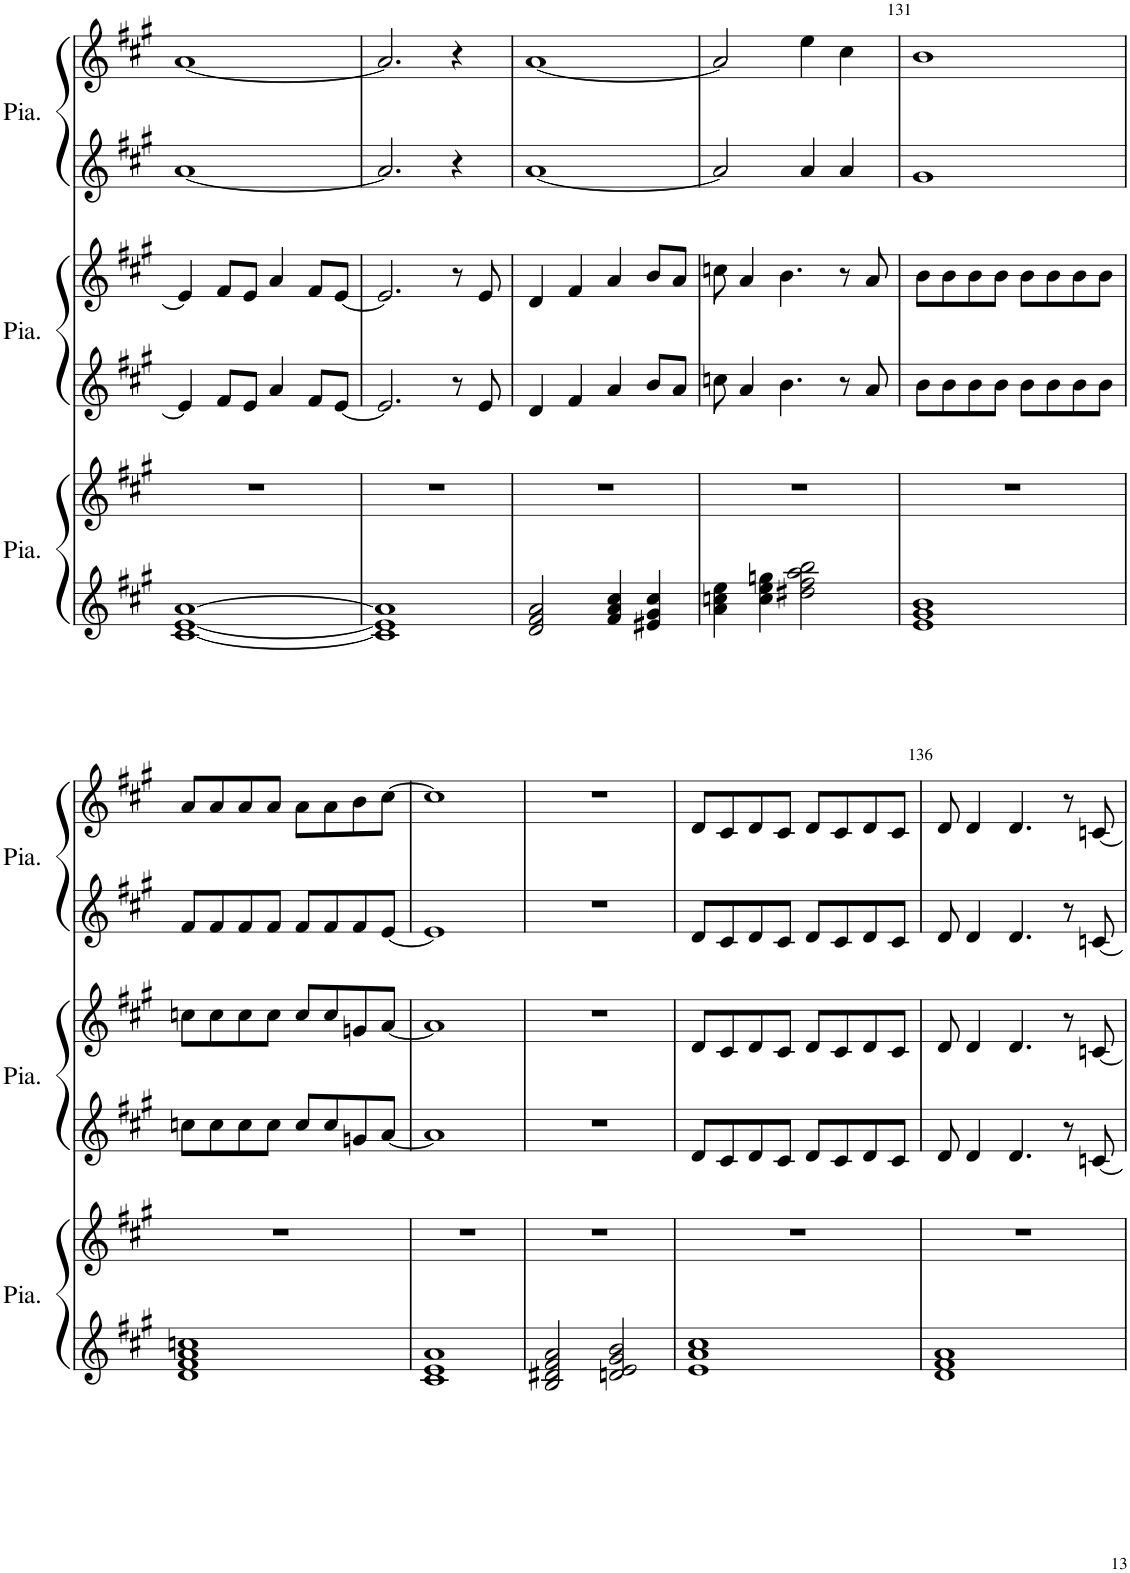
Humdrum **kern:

**kern	**kern	**kern	**kern	**kern	**kern
*part3	*part3	*part2	*part2	*part1	*part1
*staff6	*staff5	*staff4	*staff3	*staff2	*staff1
*I"Piano	*	*I"Piano	*	*I"Piano	*
*I'Pia.	*	*I'Pia.	*	*I'Pia.	*
!!LO:PB:g=z
*clefG2	*clefG2	*clefG2	*clefG2	*clefG2	*clefG2
*k[f#c#g#]	*k[f#c#g#]	*k[f#c#g#]	*k[f#c#g#]	*k[f#c#g#]	*k[f#c#g#]
*M4/4	*M4/4	*M4/4	*M4/4	*M4/4	*M4/4
*met(c)	*met(c)	*met(c)	*met(c)	*met(c)	*met(c)
=127	=127	=127	=127	=127	=127
[1c# [1e [1a	1r	4e/]	4e/]	[1a	[1a
.	.	8f#/L	8f#/L	.	.
.	.	8e/J	8e/J	.	.
.	.	4a/	4a/	.	.
.	.	8f#/L	8f#/L	.	.
.	.	[8e/J	[8e/J	.	.
=128	=128	=128	=128	=128	=128
1c#] 1e] 1a]	1r	2.e/]	2.e/]	2.a/]	2.a/]
.	.	8r	8r	4r	4r
.	.	8e/	8e/	.	.
=129	=129	=129	=129	=129	=129
2d/ 2f#/ 2a/	1r	4d/	4d/	[1a	[1a
.	.	4f#/	4f#/	.	.
4f#/ 4a/ 4cc#/	.	4a/	4a/	.	.
4e#X/ 4g#/ 4cc#/	.	8b/L	8b/L	.	.
.	.	8a/J	8a/J	.	.
=130	=130	=130	=130	=130	=130
4a\ 4ccn\ 4ee\	1r	8ccn\	8ccn\	2a/]	2a/]
.	.	4a/	4a/	.	.
4cc\ 4ee\ 4ggn\	.	.	.	.	.
.	.	4.b\	4.b\	.	.
2dd#X\ 2ff#\ 2aa\ 2bb\	.	.	.	4a/	4ee\
.	.	8r	8r	4a/	4cc#\
.	.	8a/	8a/	.	.
=131	=131	=131	=131	=131	=131
1e 1g# 1b	1r	8b\L	8b\L	1g#	1b
.	.	8b\	8b\	.	.
.	.	8b\	8b\	.	.
.	.	8b\J	8b\J	.	.
.	.	8b\L	8b\L	.	.
.	.	8b\	8b\	.	.
.	.	8b\	8b\	.	.
.	.	8b\J	8b\J	.	.
!!LO:LB:g=z
=132	=132	=132	=132	=132	=132
1d 1f# 1a 1ccn	1r	8ccn\L	8ccn\L	8f#/L	8a/L
.	.	8cc\	8cc\	8f#/	8a/
.	.	8cc\	8cc\	8f#/	8a/
.	.	8cc\J	8cc\J	8f#/J	8a/J
.	.	8cc/L	8cc/L	8f#/L	8a\L
.	.	8cc/	8cc/	8f#/	8a\
.	.	8gn/	8gn/	8f#/	8b\
.	.	[8a/J	[8a/J	[8e/J	[8cc#\J
=133	=133	=133	=133	=133	=133
1c# 1e 1a	1r	1a]	1a]	1e]	1cc#]
=134	=134	=134	=134	=134	=134
2B/ 2d#X/ 2f#/ 2a/	1r	1r	1r	1r	1r
2dn/ 2e/ 2g#/ 2b/	.	.	.	.	.
=135	=135	=135	=135	=135	=135
1e 1a 1cc#	1r	8d/L	8d/L	8d/L	8d/L
.	.	8c#/	8c#/	8c#/	8c#/
.	.	8d/	8d/	8d/	8d/
.	.	8c#/J	8c#/J	8c#/J	8c#/J
.	.	8d/L	8d/L	8d/L	8d/L
.	.	8c#/	8c#/	8c#/	8c#/
.	.	8d/	8d/	8d/	8d/
.	.	8c#/J	8c#/J	8c#/J	8c#/J
=136	=136	=136	=136	=136	=136
1d 1f# 1a	1r	8d/	8d/	8d/	8d/
.	.	4d/	4d/	4d/	4d/
.	.	4.d/	4.d/	4.d/	4.d/
.	.	8r	8r	8r	8r
.	.	[8cn/	[8cn/	[8cn/	[8cn/
=	=	=	=	=	=
*-	*-	*-	*-	*-	*-
